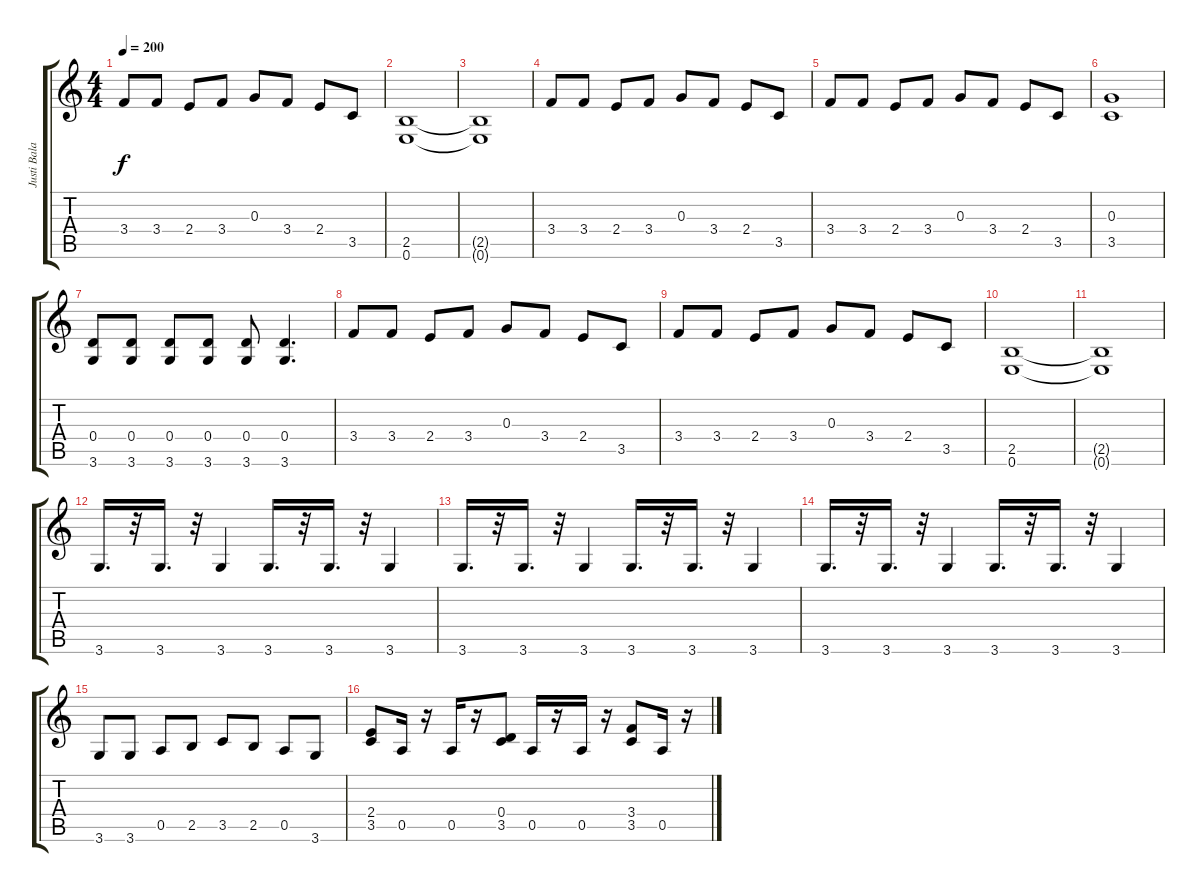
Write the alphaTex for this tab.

\track ("Justi Bala" "Justi Bala") {instrument distortionguitar}
\staff {score tabs}
\tuning (E4 B3 G3 D3 A2 E2) {hide}
\ts (4 4)
\tempo 200
\clef g2
\ks c
3.4.8{dy f} 3.4.8 2.4.8 3.4.8 0.3.8 3.4.8 2.4.8 3.5.8 |
(2.5 0.6).1 |
(2.5{t} 0.6{t}).1 |
3.4.8 3.4.8 2.4.8 3.4.8 0.3.8 3.4.8 2.4.8 3.5.8 |
3.4.8 3.4.8 2.4.8 3.4.8 0.3.8 3.4.8 2.4.8 3.5.8 |
(0.3 3.5).1 |
(0.4 3.6).8 (0.4 3.6).8 (0.4 3.6).8 (0.4 3.6).8 (0.4 3.6).8 (0.4 3.6).4{d} |
3.4.8 3.4.8 2.4.8 3.4.8 0.3.8 3.4.8 2.4.8 3.5.8 |
3.4.8 3.4.8 2.4.8 3.4.8 0.3.8 3.4.8 2.4.8 3.5.8 |
(2.5 0.6).1 |
(2.5{t} 0.6{t}).1 |
3.6.16{d} r.32 3.6.16{d} r.32 3.6.4 3.6.16{d} r.32 3.6.16{d} r.32 3.6.4 |
3.6.16{d} r.32 3.6.16{d} r.32 3.6.4 3.6.16{d} r.32 3.6.16{d} r.32 3.6.4 |
3.6.16{d} r.32 3.6.16{d} r.32 3.6.4 3.6.16{d} r.32 3.6.16{d} r.32 3.6.4 |
3.6.8 3.6.8 0.5.8 2.5.8 3.5.8 2.5.8 0.5.8 3.6.8 |
(2.4 3.5).8 0.5.16 r.16 0.5.16 r.16 (0.4 3.5).8 0.5.16 r.16 0.5.16 r.16 (3.4 3.5).8 0.5.16 r.16
